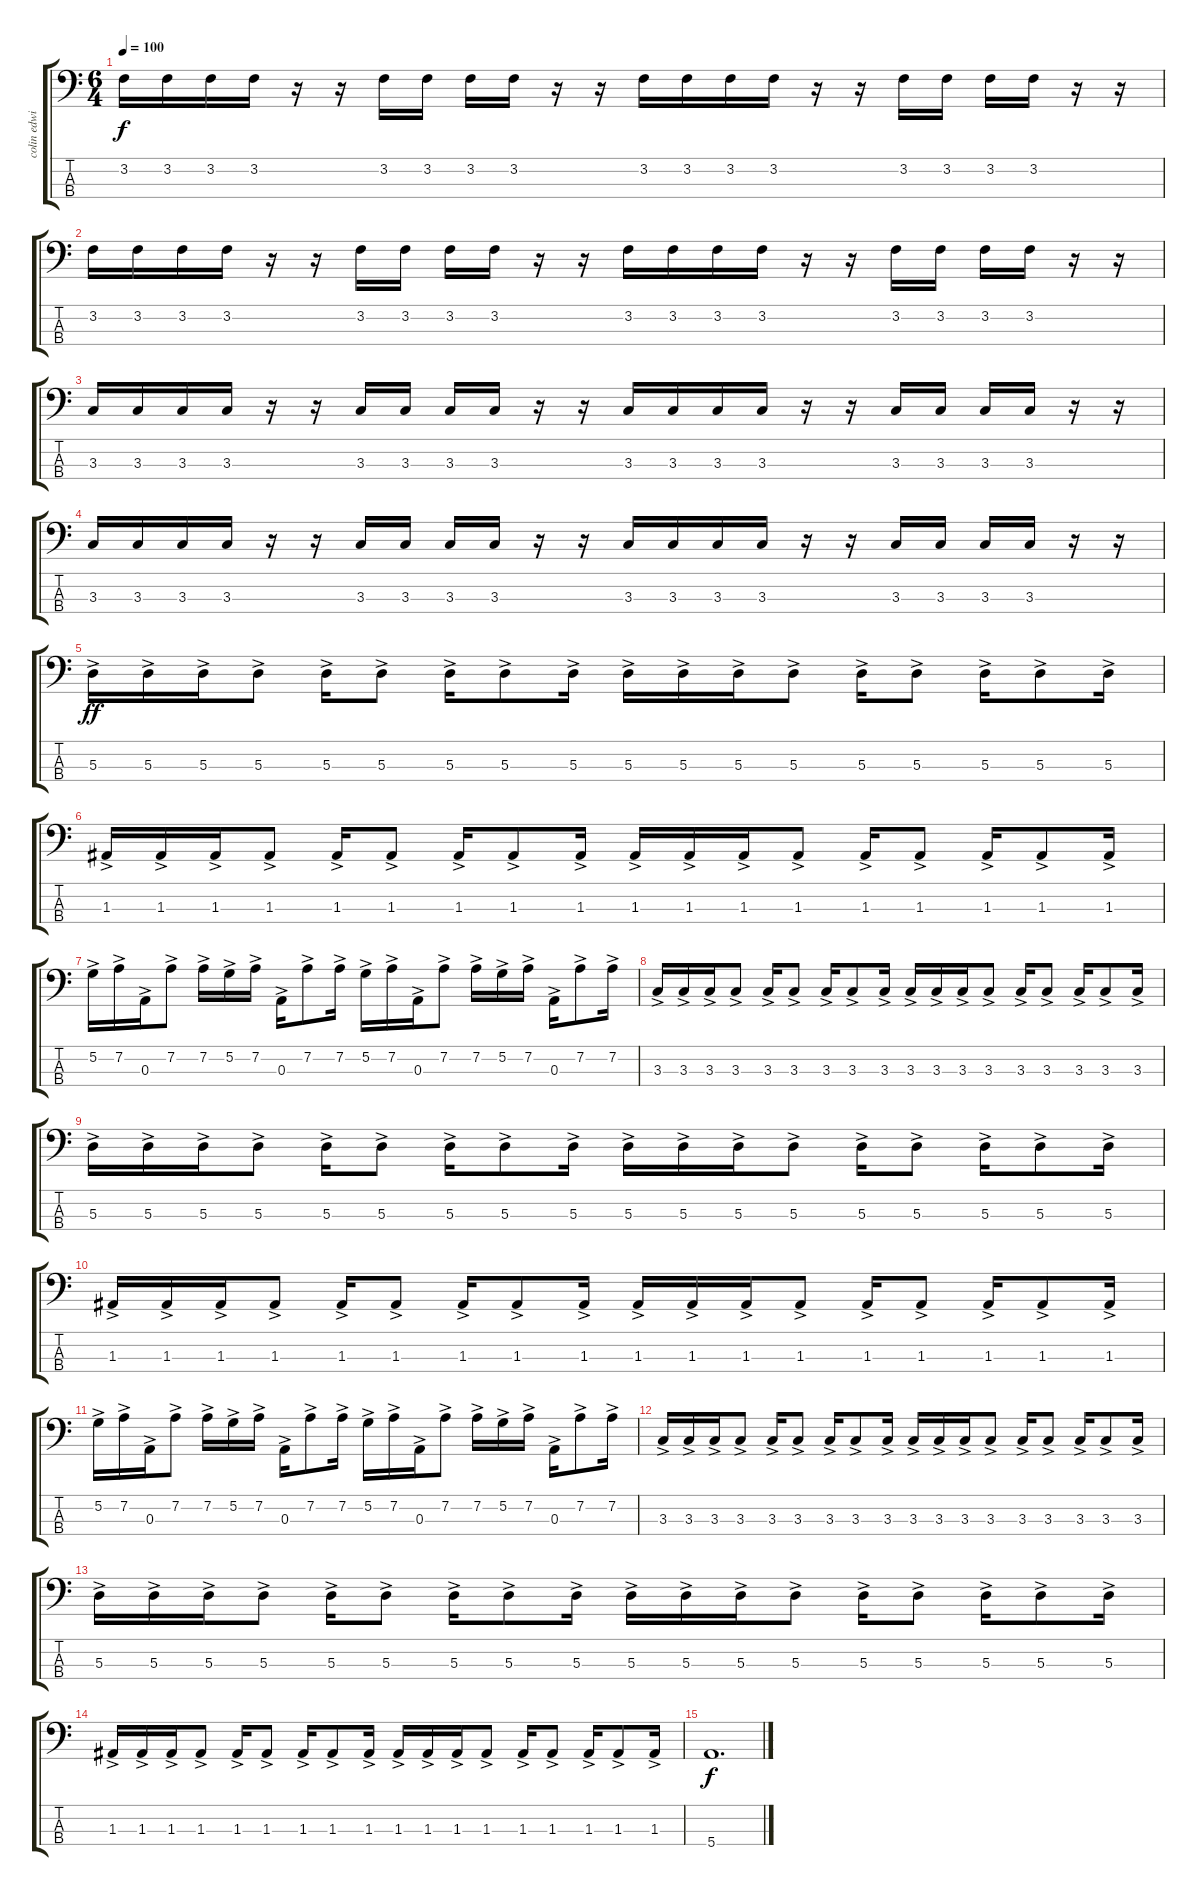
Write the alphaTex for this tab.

\track ("colin edwin" "colin edwi") {instrument electricbassfinger bank 32}
\staff {score tabs}
\tuning (G2 D2 A1 E1) {hide}
\ts (6 4)
\tempo 100
\clef f4
\ks c
3.2.16{dy f} 3.2.16 3.2.16 3.2.16 r.16 r.16 3.2.16 3.2.16 3.2.16 3.2.16 r.16 r.16 3.2.16 3.2.16 3.2.16 3.2.16 r.16 r.16 3.2.16 3.2.16 3.2.16 3.2.16 r.16 r.16 |
3.2.16 3.2.16 3.2.16 3.2.16 r.16 r.16 3.2.16 3.2.16 3.2.16 3.2.16 r.16 r.16 3.2.16 3.2.16 3.2.16 3.2.16 r.16 r.16 3.2.16 3.2.16 3.2.16 3.2.16 r.16 r.16 |
3.3.16 3.3.16 3.3.16 3.3.16 r.16 r.16 3.3.16 3.3.16 3.3.16 3.3.16 r.16 r.16 3.3.16 3.3.16 3.3.16 3.3.16 r.16 r.16 3.3.16 3.3.16 3.3.16 3.3.16 r.16 r.16 |
3.3.16 3.3.16 3.3.16 3.3.16 r.16 r.16 3.3.16 3.3.16 3.3.16 3.3.16 r.16 r.16 3.3.16 3.3.16 3.3.16 3.3.16 r.16 r.16 3.3.16 3.3.16 3.3.16 3.3.16 r.16 r.16 |
5.3{ac}.16{dy ff} 5.3{ac}.16 5.3{ac}.16 5.3{ac}.8 5.3{ac}.16 5.3{ac}.8 5.3{ac}.16 5.3{ac}.8 5.3{ac}.16 5.3{ac}.16 5.3{ac}.16 5.3{ac}.16 5.3{ac}.8 5.3{ac}.16 5.3{ac}.8 5.3{ac}.16 5.3{ac}.8 5.3{ac}.16 |
1.3{ac}.16 1.3{ac}.16 1.3{ac}.16 1.3{ac}.8 1.3{ac}.16 1.3{ac}.8 1.3{ac}.16 1.3{ac}.8 1.3{ac}.16 1.3{ac}.16 1.3{ac}.16 1.3{ac}.16 1.3{ac}.8 1.3{ac}.16 1.3{ac}.8 1.3{ac}.16 1.3{ac}.8 1.3{ac}.16 |
5.2{ac}.16 7.2{ac}.16 0.3{ac}.16 7.2{ac}.8 7.2{ac}.16 5.2{ac}.16 7.2{ac}.16 0.3{ac}.16 7.2{ac}.8 7.2{ac}.16 5.2{ac}.16 7.2{ac}.16 0.3{ac}.16 7.2{ac}.8 7.2{ac}.16 5.2{ac}.16 7.2{ac}.16 0.3{ac}.16 7.2{ac}.8 7.2{ac}.16 |
3.3{ac}.16 3.3{ac}.16 3.3{ac}.16 3.3{ac}.8 3.3{ac}.16 3.3{ac}.8 3.3{ac}.16 3.3{ac}.8 3.3{ac}.16 3.3{ac}.16 3.3{ac}.16 3.3{ac}.16 3.3{ac}.8 3.3{ac}.16 3.3{ac}.8 3.3{ac}.16 3.3{ac}.8 3.3{ac}.16 |
5.3{ac}.16 5.3{ac}.16 5.3{ac}.16 5.3{ac}.8 5.3{ac}.16 5.3{ac}.8 5.3{ac}.16 5.3{ac}.8 5.3{ac}.16 5.3{ac}.16 5.3{ac}.16 5.3{ac}.16 5.3{ac}.8 5.3{ac}.16 5.3{ac}.8 5.3{ac}.16 5.3{ac}.8 5.3{ac}.16 |
1.3{ac}.16 1.3{ac}.16 1.3{ac}.16 1.3{ac}.8 1.3{ac}.16 1.3{ac}.8 1.3{ac}.16 1.3{ac}.8 1.3{ac}.16 1.3{ac}.16 1.3{ac}.16 1.3{ac}.16 1.3{ac}.8 1.3{ac}.16 1.3{ac}.8 1.3{ac}.16 1.3{ac}.8 1.3{ac}.16 |
5.2{ac}.16 7.2{ac}.16 0.3{ac}.16 7.2{ac}.8 7.2{ac}.16 5.2{ac}.16 7.2{ac}.16 0.3{ac}.16 7.2{ac}.8 7.2{ac}.16 5.2{ac}.16 7.2{ac}.16 0.3{ac}.16 7.2{ac}.8 7.2{ac}.16 5.2{ac}.16 7.2{ac}.16 0.3{ac}.16 7.2{ac}.8 7.2{ac}.16 |
3.3{ac}.16 3.3{ac}.16 3.3{ac}.16 3.3{ac}.8 3.3{ac}.16 3.3{ac}.8 3.3{ac}.16 3.3{ac}.8 3.3{ac}.16 3.3{ac}.16 3.3{ac}.16 3.3{ac}.16 3.3{ac}.8 3.3{ac}.16 3.3{ac}.8 3.3{ac}.16 3.3{ac}.8 3.3{ac}.16 |
5.3{ac}.16 5.3{ac}.16 5.3{ac}.16 5.3{ac}.8 5.3{ac}.16 5.3{ac}.8 5.3{ac}.16 5.3{ac}.8 5.3{ac}.16 5.3{ac}.16 5.3{ac}.16 5.3{ac}.16 5.3{ac}.8 5.3{ac}.16 5.3{ac}.8 5.3{ac}.16 5.3{ac}.8 5.3{ac}.16 |
1.3{ac}.16 1.3{ac}.16 1.3{ac}.16 1.3{ac}.8 1.3{ac}.16 1.3{ac}.8 1.3{ac}.16 1.3{ac}.8 1.3{ac}.16 1.3{ac}.16 1.3{ac}.16 1.3{ac}.16 1.3{ac}.8 1.3{ac}.16 1.3{ac}.8 1.3{ac}.16 1.3{ac}.8 1.3{ac}.16 |
5.4.1{d dy f}
